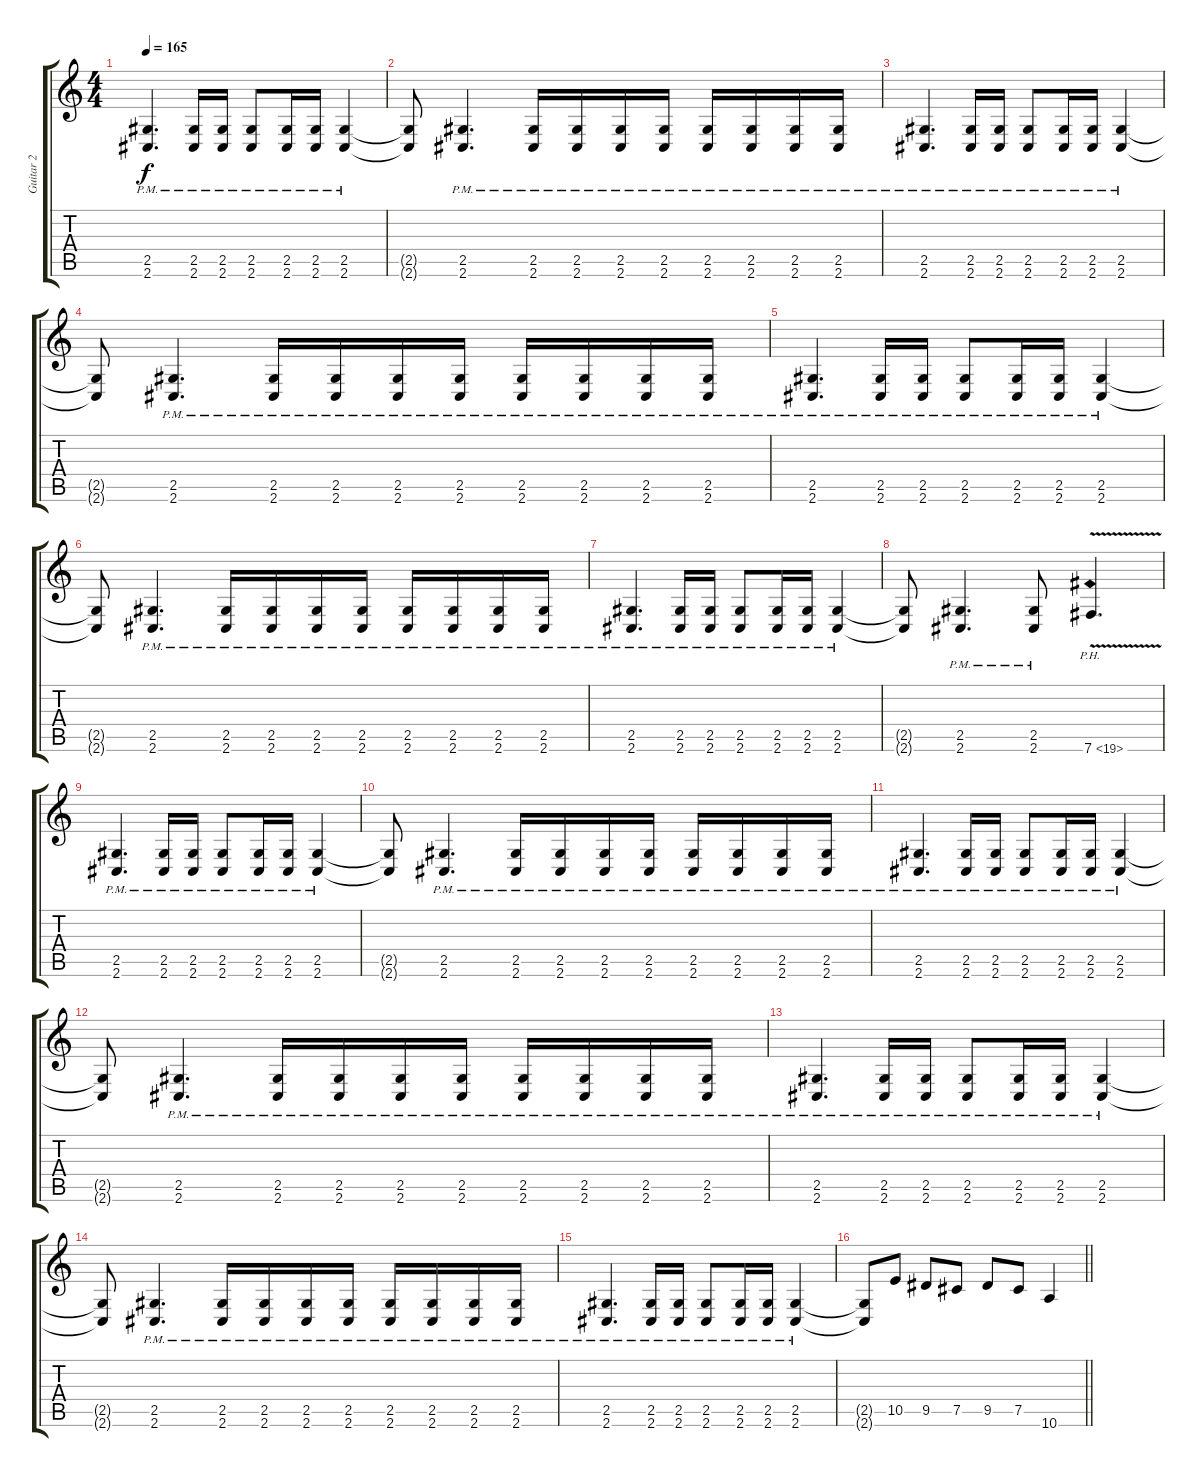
\track ("Guitar 2" "Guitar 2") {instrument distortionguitar}
\staff {score tabs}
\tuning (Db4 Ab3 E3 B2 Gb2 B1) {hide}
\ts (4 4)
\tempo 165
\clef g2
\ks c
(2.5{pm} 2.6{pm}).4{d dy f} (2.5{pm} 2.6{pm}).16 (2.5{pm} 2.6{pm}).16 (2.5{pm} 2.6{pm}).8 (2.5{pm} 2.6{pm}).16 (2.5{pm} 2.6{pm}).16 (2.5{pm} 2.6{pm}).4 |
(2.5{t} 2.6{t}).8 (2.5{pm} 2.6{pm}).4{d} (2.5{pm} 2.6{pm}).16 (2.5{pm} 2.6{pm}).16 (2.5{pm} 2.6{pm}).16 (2.5{pm} 2.6{pm}).16 (2.5{pm} 2.6{pm}).16 (2.5{pm} 2.6{pm}).16 (2.5{pm} 2.6{pm}).16 (2.5{pm} 2.6{pm}).16 |
(2.5{pm} 2.6{pm}).4{d} (2.5{pm} 2.6{pm}).16 (2.5{pm} 2.6{pm}).16 (2.5{pm} 2.6{pm}).8 (2.5{pm} 2.6{pm}).16 (2.5{pm} 2.6{pm}).16 (2.5{pm} 2.6{pm}).4 |
(2.5{t} 2.6{t}).8 (2.5{pm} 2.6{pm}).4{d} (2.5{pm} 2.6{pm}).16 (2.5{pm} 2.6{pm}).16 (2.5{pm} 2.6{pm}).16 (2.5{pm} 2.6{pm}).16 (2.5{pm} 2.6{pm}).16 (2.5{pm} 2.6{pm}).16 (2.5{pm} 2.6{pm}).16 (2.5{pm} 2.6{pm}).16 |
(2.5{pm} 2.6{pm}).4{d} (2.5{pm} 2.6{pm}).16 (2.5{pm} 2.6{pm}).16 (2.5{pm} 2.6{pm}).8 (2.5{pm} 2.6{pm}).16 (2.5{pm} 2.6{pm}).16 (2.5{pm} 2.6{pm}).4 |
(2.5{t} 2.6{t}).8 (2.5{pm} 2.6{pm}).4{d} (2.5{pm} 2.6{pm}).16 (2.5{pm} 2.6{pm}).16 (2.5{pm} 2.6{pm}).16 (2.5{pm} 2.6{pm}).16 (2.5{pm} 2.6{pm}).16 (2.5{pm} 2.6{pm}).16 (2.5{pm} 2.6{pm}).16 (2.5{pm} 2.6{pm}).16 |
(2.5{pm} 2.6{pm}).4{d} (2.5{pm} 2.6{pm}).16 (2.5{pm} 2.6{pm}).16 (2.5{pm} 2.6{pm}).8 (2.5{pm} 2.6{pm}).16 (2.5{pm} 2.6{pm}).16 (2.5{pm} 2.6{pm}).4 |
(2.5{t} 2.6{t}).8 (2.5{pm} 2.6{pm}).4{d} (2.5{pm} 2.6{pm}).8 7.6{ph 12 v}.4{d} |
(2.5{pm} 2.6{pm}).4{d} (2.5{pm} 2.6{pm}).16 (2.5{pm} 2.6{pm}).16 (2.5{pm} 2.6{pm}).8 (2.5{pm} 2.6{pm}).16 (2.5{pm} 2.6{pm}).16 (2.5{pm} 2.6{pm}).4 |
(2.5{t} 2.6{t}).8 (2.5{pm} 2.6{pm}).4{d} (2.5{pm} 2.6{pm}).16 (2.5{pm} 2.6{pm}).16 (2.5{pm} 2.6{pm}).16 (2.5{pm} 2.6{pm}).16 (2.5{pm} 2.6{pm}).16 (2.5{pm} 2.6{pm}).16 (2.5{pm} 2.6{pm}).16 (2.5{pm} 2.6{pm}).16 |
(2.5{pm} 2.6{pm}).4{d} (2.5{pm} 2.6{pm}).16 (2.5{pm} 2.6{pm}).16 (2.5{pm} 2.6{pm}).8 (2.5{pm} 2.6{pm}).16 (2.5{pm} 2.6{pm}).16 (2.5{pm} 2.6{pm}).4 |
(2.5{t} 2.6{t}).8 (2.5{pm} 2.6{pm}).4{d} (2.5{pm} 2.6{pm}).16 (2.5{pm} 2.6{pm}).16 (2.5{pm} 2.6{pm}).16 (2.5{pm} 2.6{pm}).16 (2.5{pm} 2.6{pm}).16 (2.5{pm} 2.6{pm}).16 (2.5{pm} 2.6{pm}).16 (2.5{pm} 2.6{pm}).16 |
(2.5{pm} 2.6{pm}).4{d} (2.5{pm} 2.6{pm}).16 (2.5{pm} 2.6{pm}).16 (2.5{pm} 2.6{pm}).8 (2.5{pm} 2.6{pm}).16 (2.5{pm} 2.6{pm}).16 (2.5{pm} 2.6{pm}).4 |
(2.5{t} 2.6{t}).8 (2.5{pm} 2.6{pm}).4{d} (2.5{pm} 2.6{pm}).16 (2.5{pm} 2.6{pm}).16 (2.5{pm} 2.6{pm}).16 (2.5{pm} 2.6{pm}).16 (2.5{pm} 2.6{pm}).16 (2.5{pm} 2.6{pm}).16 (2.5{pm} 2.6{pm}).16 (2.5{pm} 2.6{pm}).16 |
(2.5{pm} 2.6{pm}).4{d} (2.5{pm} 2.6{pm}).16 (2.5{pm} 2.6{pm}).16 (2.5{pm} 2.6{pm}).8 (2.5{pm} 2.6{pm}).16 (2.5{pm} 2.6{pm}).16 (2.5{pm} 2.6{pm}).4 |
\barLineRight lightlight
(2.5{t} 2.6{t}).8 10.5.8 9.5.8 7.5.8 9.5.8 7.5.8 10.6.4
